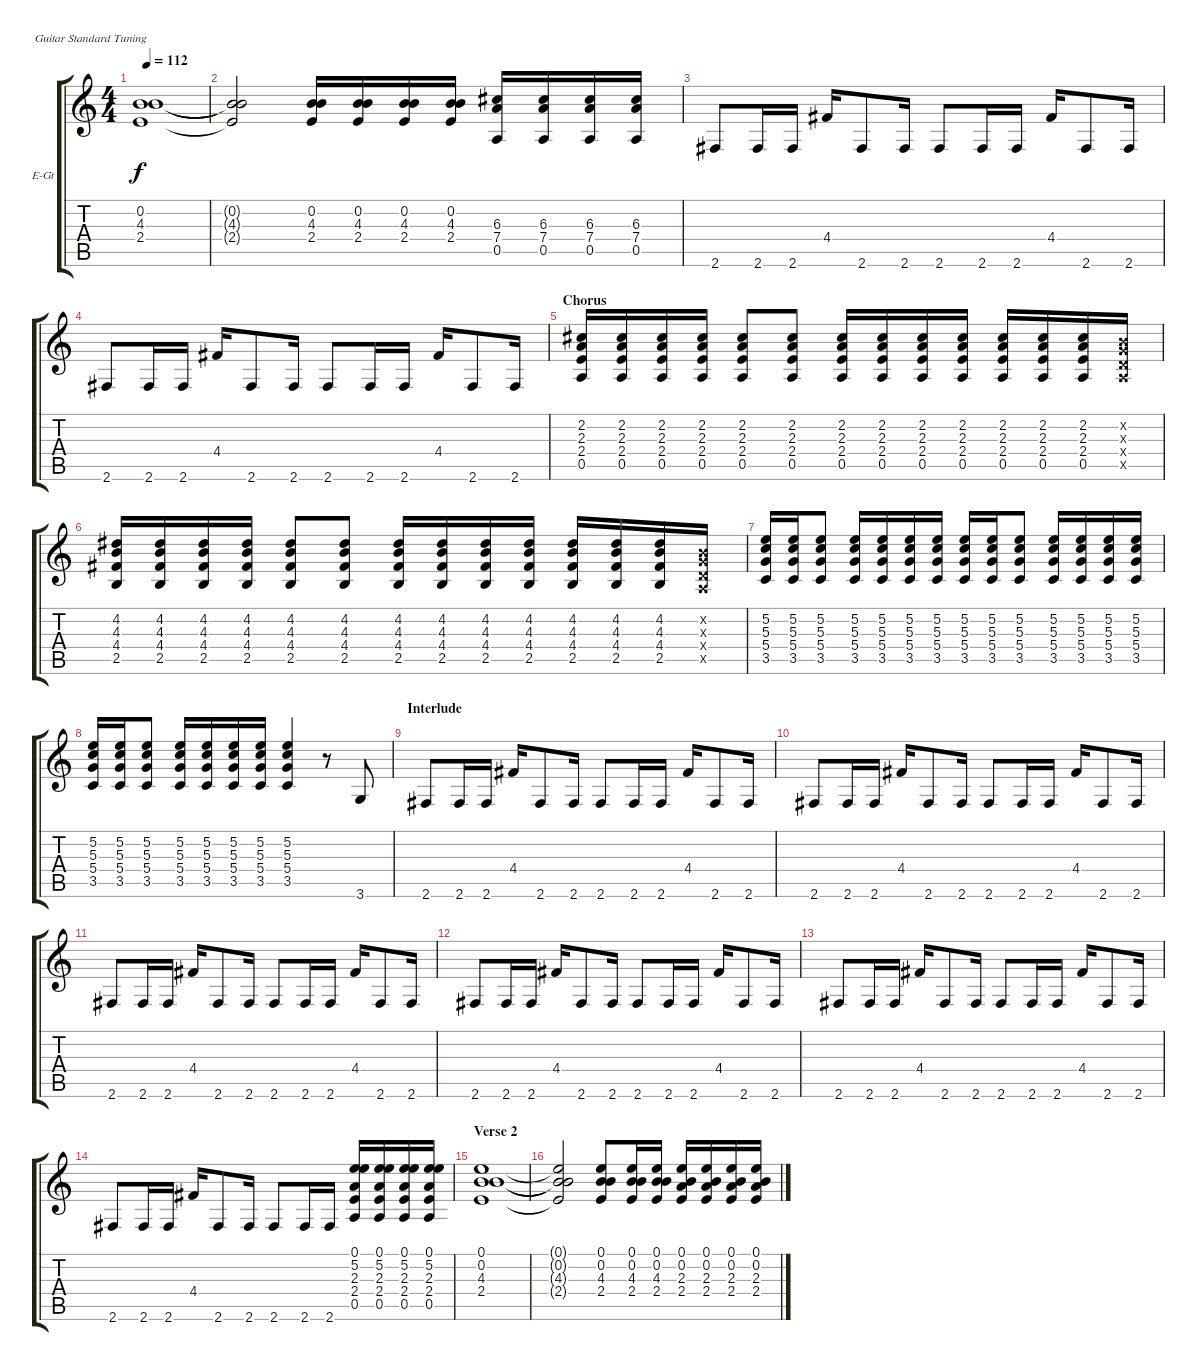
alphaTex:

\bracketExtendMode groupsimilarinstruments
\firstSystemTrackNameOrientation horizontal
\otherSystemsTrackNameOrientation horizontal
\track ("Guitar" "E-Gt") {instrument overdrivenguitar}
\staff {score tabs}
\tuning (E4 B3 G3 D3 A2 E2)
\ts (4 4)
\tempo 112
\clef g2
\ks c
(0.2 4.3 2.4).1{dy f} |
(0.2{t} 4.3{t} 2.4{t}).2 (0.2 4.3 2.4).16 (0.2 4.3 2.4).16 (0.2 4.3 2.4).16 (0.2 4.3 2.4).16 (6.3 7.4 0.5).16 (6.3 7.4 0.5).16 (6.3 7.4 0.5).16 (6.3 7.4 0.5).16 |
2.6.8 2.6.16 2.6.16 4.4.16 2.6.8 2.6.16 2.6.8 2.6.16 2.6.16 4.4.16 2.6.8 2.6.16 |
2.6.8 2.6.16 2.6.16 4.4.16 2.6.8 2.6.16 2.6.8 2.6.16 2.6.16 4.4.16 2.6.8 2.6.16 |
\section ("" "Chorus")
(2.2 2.3 2.4 0.5).16 (2.2 2.3 2.4 0.5).16 (2.2 2.3 2.4 0.5).16 (2.2 2.3 2.4 0.5).16 (2.2 2.3 2.4 0.5).8 (2.2 2.3 2.4 0.5).8 (2.2 2.3 2.4 0.5).16 (2.2 2.3 2.4 0.5).16 (2.2 2.3 2.4 0.5).16 (2.2 2.3 2.4 0.5).16 (2.2 2.3 2.4 0.5).16 (2.2 2.3 2.4 0.5).16 (2.2 2.3 2.4 0.5).16 (0.2{x} 0.3{x} 0.4{x} 0.5{x}).16 |
(4.2 4.3 4.4 2.5).16 (4.2 4.3 4.4 2.5).16 (4.2 4.3 4.4 2.5).16 (4.2 4.3 4.4 2.5).16 (4.2 4.3 4.4 2.5).8 (4.2 4.3 4.4 2.5).8 (4.2 4.3 4.4 2.5).16 (4.2 4.3 4.4 2.5).16 (4.2 4.3 4.4 2.5).16 (4.2 4.3 4.4 2.5).16 (4.2 4.3 4.4 2.5).16 (4.2 4.3 4.4 2.5).16 (4.2 4.3 4.4 2.5).16 (0.2{x} 0.3{x} 0.4{x} 0.5{x}).16 |
(5.2 5.3 5.4 3.5).16 (5.2 5.3 5.4 3.5).16 (5.2 5.3 5.4 3.5).8 (5.2 5.3 5.4 3.5).16 (5.2 5.3 5.4 3.5).16 (5.2 5.3 5.4 3.5).16 (5.2 5.3 5.4 3.5).16 (5.2 5.3 5.4 3.5).16 (5.2 5.3 5.4 3.5).16 (5.2 5.3 5.4 3.5).8 (5.2 5.3 5.4 3.5).16 (5.2 5.3 5.4 3.5).16 (5.2 5.3 5.4 3.5).16 (5.2 5.3 5.4 3.5).16 |
(5.2 5.3 5.4 3.5).16 (5.2 5.3 5.4 3.5).16 (5.2 5.3 5.4 3.5).8 (5.2 5.3 5.4 3.5).16 (5.2 5.3 5.4 3.5).16 (5.2 5.3 5.4 3.5).16 (5.2 5.3 5.4 3.5).16 (5.2 5.3 5.4 3.5).4 r.8 3.6.8 |
\section ("" "Interlude")
2.6.8 2.6.16 2.6.16 4.4.16 2.6.8 2.6.16 2.6.8 2.6.16 2.6.16 4.4.16 2.6.8 2.6.16 |
2.6.8 2.6.16 2.6.16 4.4.16 2.6.8 2.6.16 2.6.8 2.6.16 2.6.16 4.4.16 2.6.8 2.6.16 |
2.6.8 2.6.16 2.6.16 4.4.16 2.6.8 2.6.16 2.6.8 2.6.16 2.6.16 4.4.16 2.6.8 2.6.16 |
2.6.8 2.6.16 2.6.16 4.4.16 2.6.8 2.6.16 2.6.8 2.6.16 2.6.16 4.4.16 2.6.8 2.6.16 |
2.6.8 2.6.16 2.6.16 4.4.16 2.6.8 2.6.16 2.6.8 2.6.16 2.6.16 4.4.16 2.6.8 2.6.16 |
2.6.8 2.6.16 2.6.16 4.4.16 2.6.8 2.6.16 2.6.8 2.6.16 2.6.16 (0.1 5.2 2.3 2.4 0.5).16 (0.1 5.2 2.3 2.4 0.5).16 (0.1 5.2 2.3 2.4 0.5).16 (0.1 5.2 2.3 2.4 0.5).16 |
\section ("" "Verse 2")
(0.1 0.2 4.3 2.4).1 |
(0.1{t} 0.2{t} 4.3{t} 2.4{t}).2 (0.1 0.2 4.3 2.4).8 (0.1 0.2 4.3 2.4).16 (0.1 0.2 4.3 2.4).16 (0.1 0.2 2.3 2.4).16 (0.1 0.2 2.3 2.4).16 (0.1 0.2 2.3 2.4).16 (0.1 0.2 2.3 2.4).16
